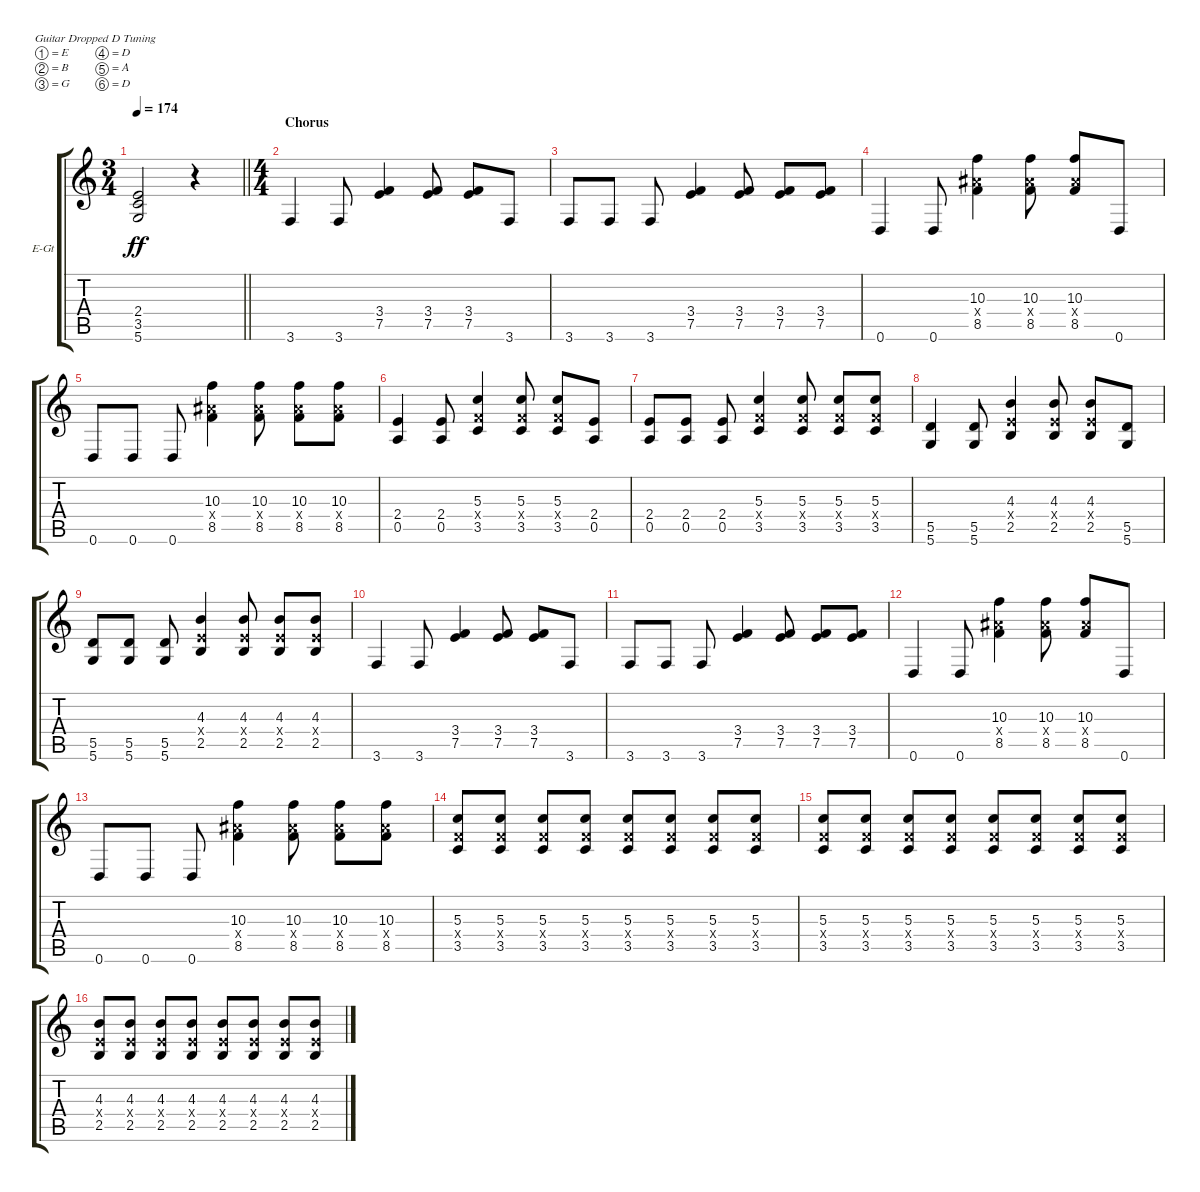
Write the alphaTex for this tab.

\bracketExtendMode groupsimilarinstruments
\firstSystemTrackNameOrientation horizontal
\otherSystemsTrackNameOrientation horizontal
\track ("Matt Carter Left" "E-Gt") {instrument distortionguitar}
\staff {score tabs}
\tuning (E4 B3 G3 D3 A2 D2)
\ts (3 4)
\tempo 174
\clef g2
\barLineRight lightlight
\ks c
(2.4 3.5 5.6).2{dy ff} r.4 |
\ts (4 4)
\beaming (8 2 2 2 2)
\section ("" "Chorus")
3.6.4 3.6.8 (3.4 7.5).4 (3.4 7.5).8 (3.4 7.5).8 3.6.8 |
3.6.8 3.6.8 3.6.8 (3.4 7.5).4 (3.4 7.5).8 (3.4 7.5).8 (3.4 7.5).8 |
0.6.4 0.6.8 (10.3 8.4{x} 8.5).4 (10.3 8.4{x} 8.5).8 (10.3 8.4{x} 8.5).8 0.6.8 |
0.6.8 0.6.8 0.6.8 (10.3 8.4{x} 8.5).4 (10.3 8.4{x} 8.5).8 (10.3 8.4{x} 8.5).8 (10.3 8.4{x} 8.5).8 |
(2.4 0.5).4 (2.4 0.5).8 (5.3 3.4{x} 3.5).4 (5.3 3.4{x} 3.5).8 (5.3 3.4{x} 3.5).8 (2.4 0.5).8 |
(2.4 0.5).8 (2.4 0.5).8 (2.4 0.5).8 (5.3 3.4{x} 3.5).4 (5.3 3.4{x} 3.5).8 (5.3 3.4{x} 3.5).8 (5.3 3.4{x} 3.5).8 |
(5.5 5.6).4 (5.5 5.6).8 (4.3 2.4{x} 2.5).4 (4.3 2.4{x} 2.5).8 (4.3 2.4{x} 2.5).8 (5.5 5.6).8 |
(5.5 5.6).8 (5.5 5.6).8 (5.5 5.6).8 (4.3 2.4{x} 2.5).4 (4.3 2.4{x} 2.5).8 (4.3 2.4{x} 2.5).8 (4.3 2.4{x} 2.5).8 |
3.6.4 3.6.8 (3.4 7.5).4 (3.4 7.5).8 (3.4 7.5).8 3.6.8 |
3.6.8 3.6.8 3.6.8 (3.4 7.5).4 (3.4 7.5).8 (3.4 7.5).8 (3.4 7.5).8 |
0.6.4 0.6.8 (10.3 8.4{x} 8.5).4 (10.3 8.4{x} 8.5).8 (10.3 8.4{x} 8.5).8 0.6.8 |
0.6.8 0.6.8 0.6.8 (10.3 8.4{x} 8.5).4 (10.3 8.4{x} 8.5).8 (10.3 8.4{x} 8.5).8 (10.3 8.4{x} 8.5).8 |
(5.3 3.4{x} 3.5).8 (5.3 3.4{x} 3.5).8 (5.3 3.4{x} 3.5).8 (5.3 3.4{x} 3.5).8 (5.3 3.4{x} 3.5).8 (5.3 3.4{x} 3.5).8 (5.3 3.4{x} 3.5).8 (5.3 3.4{x} 3.5).8 |
(5.3 3.4{x} 3.5).8 (5.3 3.4{x} 3.5).8 (5.3 3.4{x} 3.5).8 (5.3 3.4{x} 3.5).8 (5.3 3.4{x} 3.5).8 (5.3 3.4{x} 3.5).8 (5.3 3.4{x} 3.5).8 (5.3 3.4{x} 3.5).8 |
(4.3 2.4{x} 2.5).8 (4.3 2.4{x} 2.5).8 (4.3 2.4{x} 2.5).8 (4.3 2.4{x} 2.5).8 (4.3 2.4{x} 2.5).8 (4.3 2.4{x} 2.5).8 (4.3 2.4{x} 2.5).8 (4.3 2.4{x} 2.5).8
